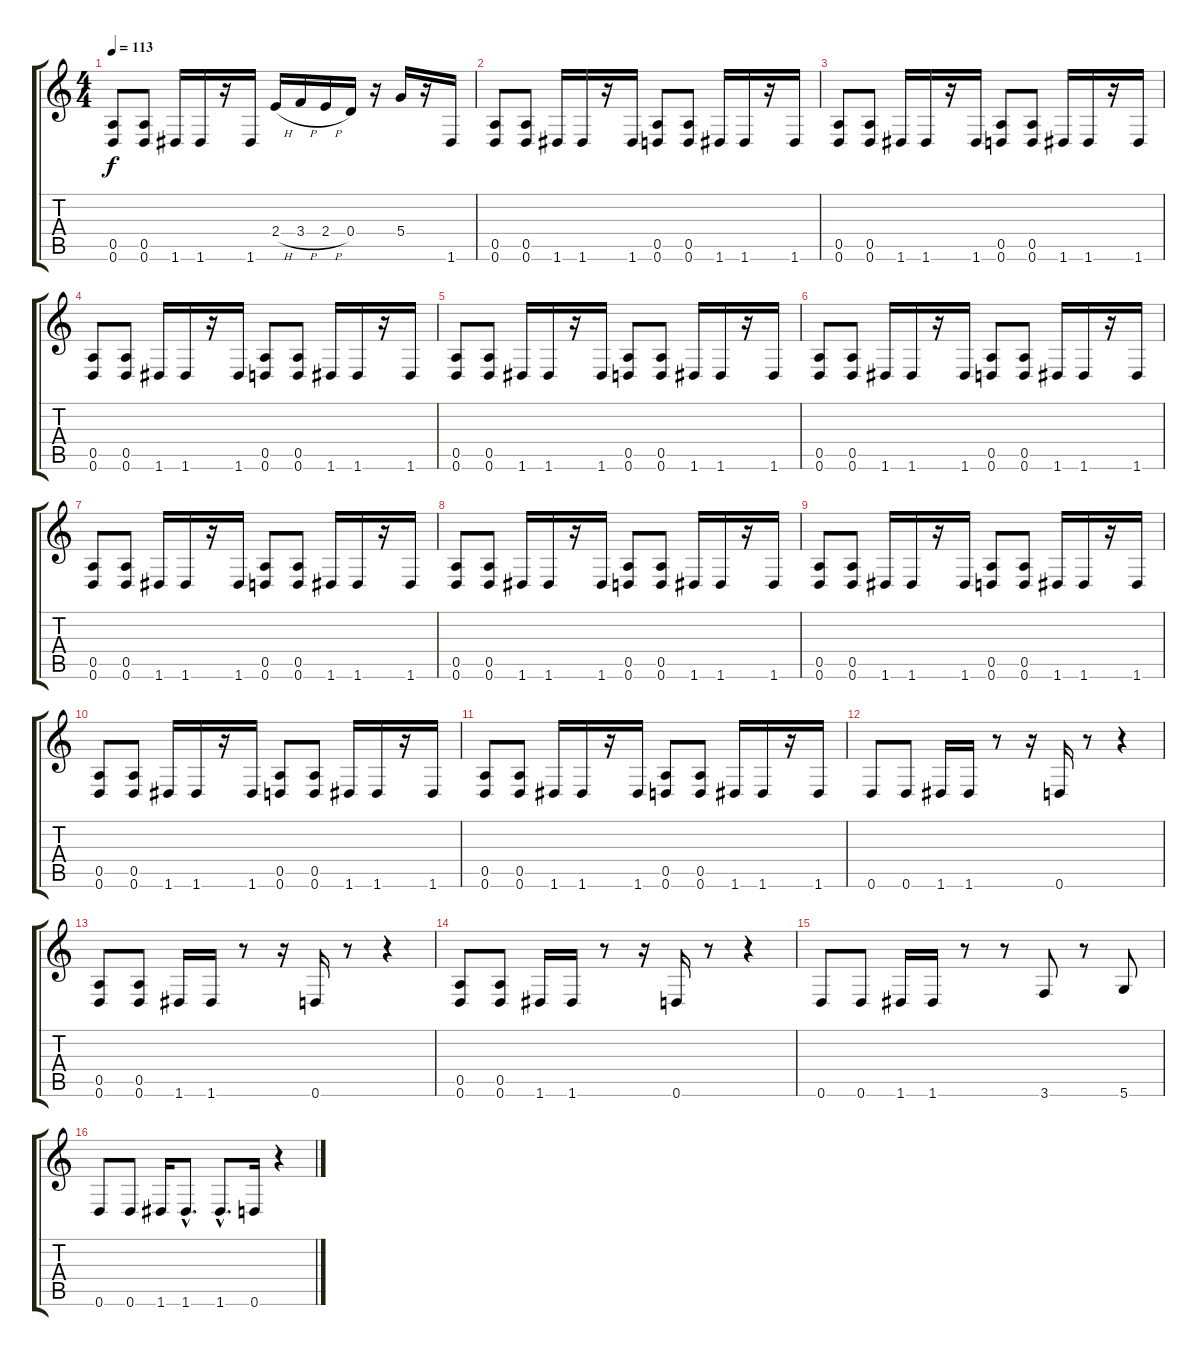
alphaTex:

\track "" {instrument distortionguitar}
\staff {score tabs}
\tuning (E4 B3 G3 D3 A2 D2) {hide}
\ts (4 4)
\tempo 113
\clef g2
\ks c
(0.5 0.6).8{dy f} (0.5 0.6).8 1.6.16 1.6.16 r.16 1.6.16 2.4{h}.16 3.4{h}.16 2.4{h}.16 0.4.16 r.16 5.4.16 r.16 1.6.16 |
(0.5 0.6).8 (0.5 0.6).8 1.6.16 1.6.16 r.16 1.6.16 (0.5 0.6).8 (0.5 0.6).8 1.6.16 1.6.16 r.16 1.6.16 |
(0.5 0.6).8 (0.5 0.6).8 1.6.16 1.6.16 r.16 1.6.16 (0.5 0.6).8 (0.5 0.6).8 1.6.16 1.6.16 r.16 1.6.16 |
(0.5 0.6).8 (0.5 0.6).8 1.6.16 1.6.16 r.16 1.6.16 (0.5 0.6).8 (0.5 0.6).8 1.6.16 1.6.16 r.16 1.6.16 |
(0.5 0.6).8 (0.5 0.6).8 1.6.16 1.6.16 r.16 1.6.16 (0.5 0.6).8 (0.5 0.6).8 1.6.16 1.6.16 r.16 1.6.16 |
(0.5 0.6).8 (0.5 0.6).8 1.6.16 1.6.16 r.16 1.6.16 (0.5 0.6).8 (0.5 0.6).8 1.6.16 1.6.16 r.16 1.6.16 |
(0.5 0.6).8 (0.5 0.6).8 1.6.16 1.6.16 r.16 1.6.16 (0.5 0.6).8 (0.5 0.6).8 1.6.16 1.6.16 r.16 1.6.16 |
(0.5 0.6).8 (0.5 0.6).8 1.6.16 1.6.16 r.16 1.6.16 (0.5 0.6).8 (0.5 0.6).8 1.6.16 1.6.16 r.16 1.6.16 |
(0.5 0.6).8 (0.5 0.6).8 1.6.16 1.6.16 r.16 1.6.16 (0.5 0.6).8 (0.5 0.6).8 1.6.16 1.6.16 r.16 1.6.16 |
(0.5 0.6).8 (0.5 0.6).8 1.6.16 1.6.16 r.16 1.6.16 (0.5 0.6).8 (0.5 0.6).8 1.6.16 1.6.16 r.16 1.6.16 |
(0.5 0.6).8 (0.5 0.6).8 1.6.16 1.6.16 r.16 1.6.16 (0.5 0.6).8 (0.5 0.6).8 1.6.16 1.6.16 r.16 1.6.16 |
0.6.8 0.6.8 1.6.16 1.6.16 r.8 r.16 0.6.16 r.8 r.4 |
(0.5 0.6).8 (0.5 0.6).8 1.6.16 1.6.16 r.8 r.16 0.6.16 r.8 r.4 |
(0.5 0.6).8 (0.5 0.6).8 1.6.16 1.6.16 r.8 r.16 0.6.16 r.8 r.4 |
0.6.8 0.6.8 1.6.16 1.6.16 r.8 r.8 3.6.8 r.8 5.6.8 |
0.6.8 0.6.8 1.6.16 1.6{hac}.8{d} 1.6{hac}.8{d} 0.6.16 r.4
